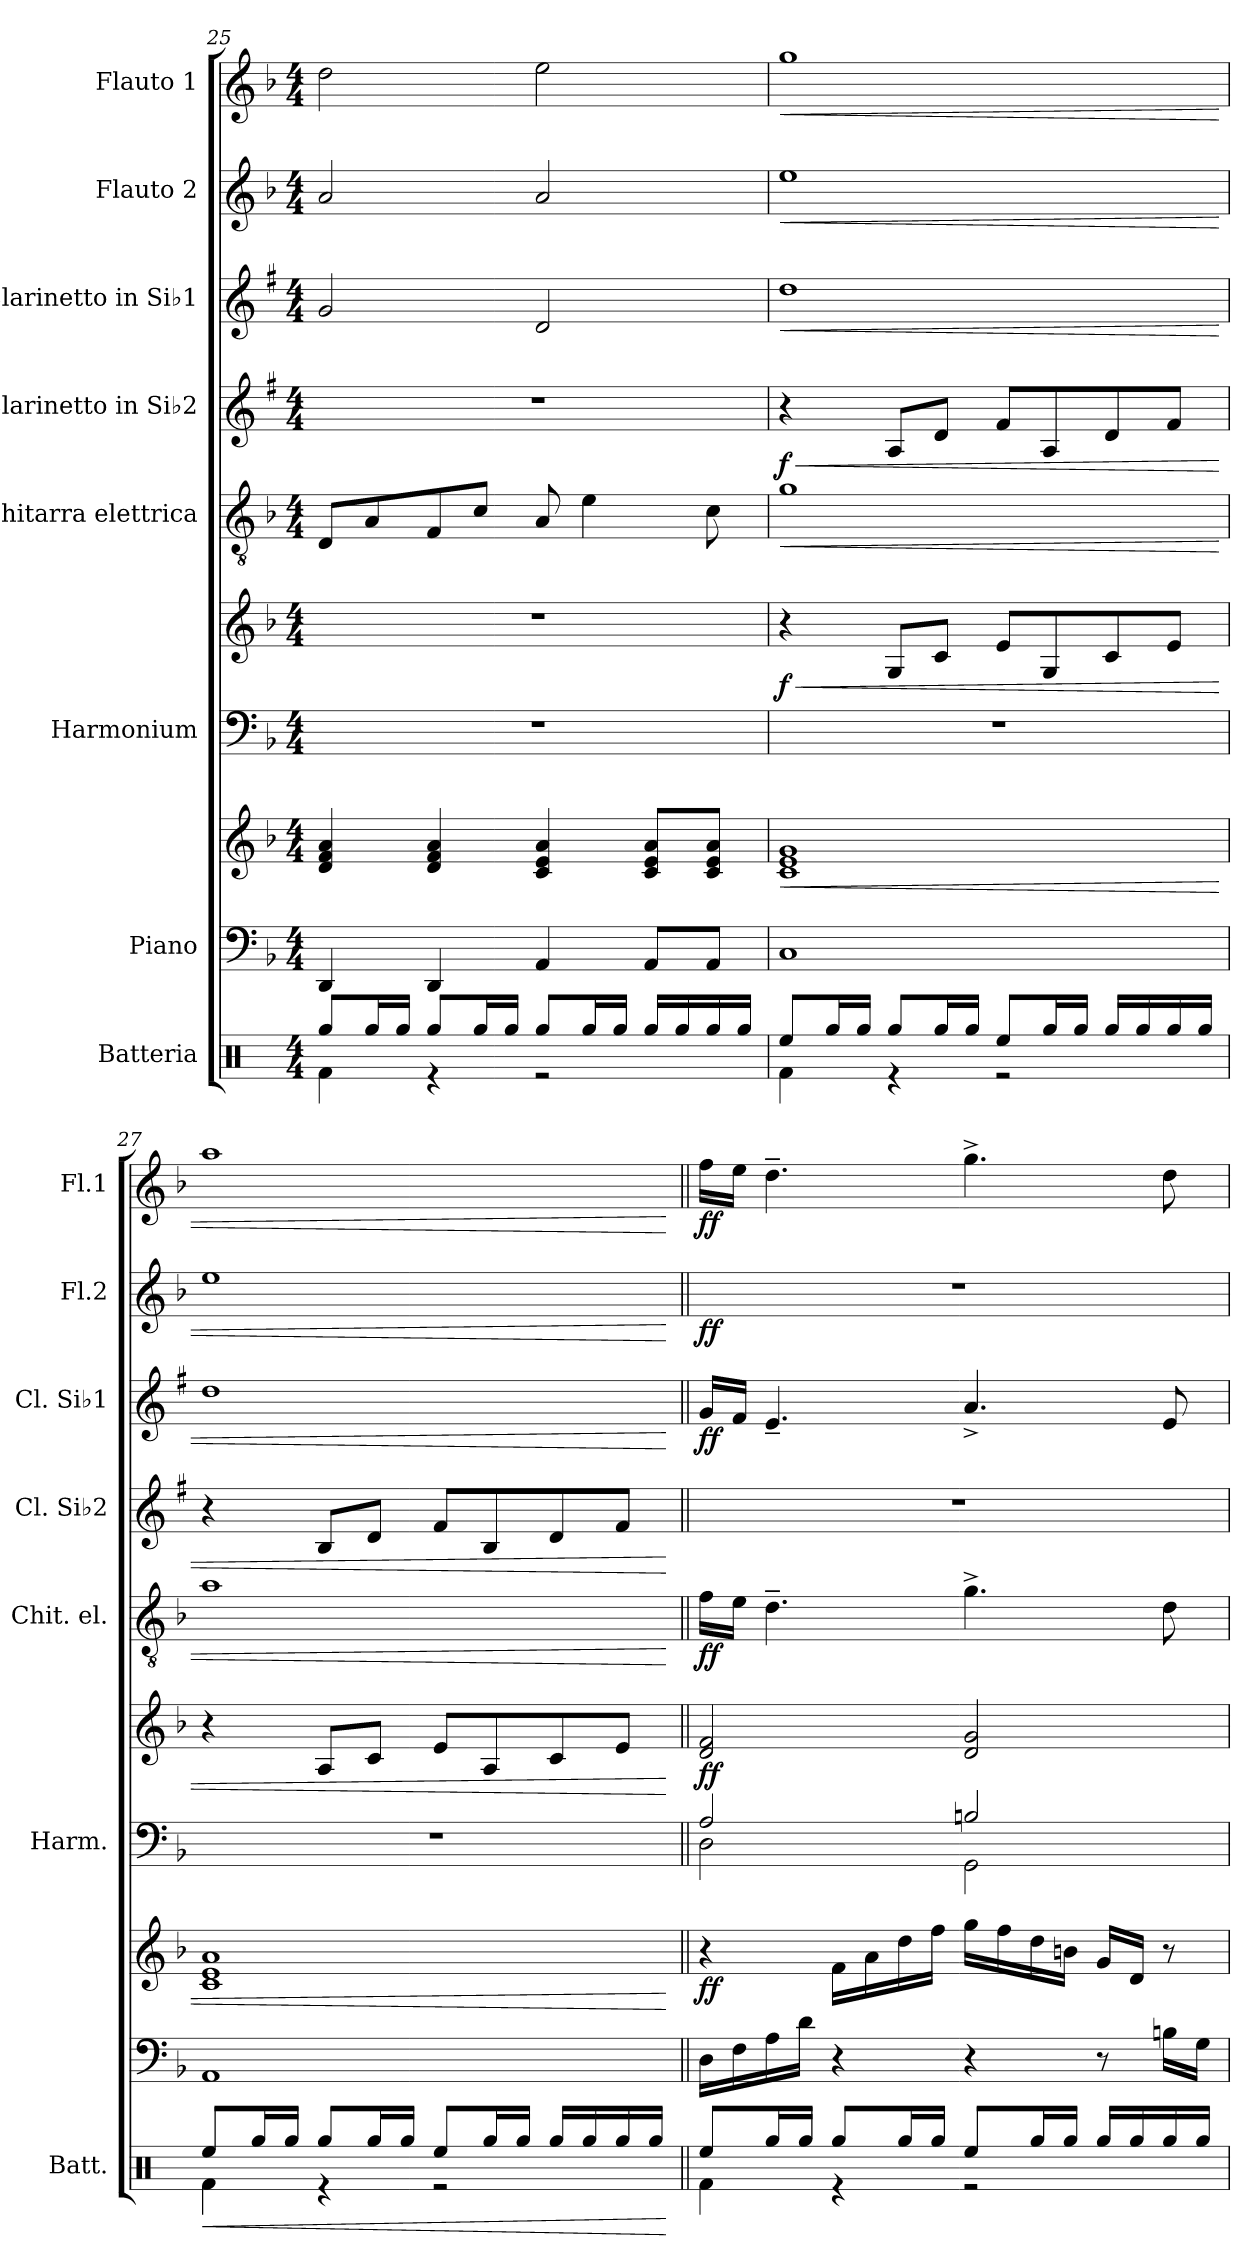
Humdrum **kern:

**kern	**dynam	**kern	**kern	**dynam	**kern	**kern	**dynam	**kern	**dynam	**kern	**dynam	**kern	**dynam	**kern	**dynam	**kern	**dynam
*part8	*part8	*part7	*part7	*part7	*part6	*part6	*part6	*part5	*part5	*part4	*part4	*part3	*part3	*part2	*part2	*part1	*part1
*staff10	*staff10	*staff9	*staff8	*staff8/9	*staff7	*staff6	*staff6/7	*staff5	*staff5	*staff4	*staff4	*staff3	*staff3	*staff2	*staff2	*staff1	*staff1
*I"Batteria	*	*I"Piano	*	*	*I"Harmonium	*	*	*I"Chitarra elettrica	*	*I"Clarinetto in Si♭2	*	*I"Clarinetto in Si♭1	*	*I"Flauto 2	*	*I"Flauto 1	*
*I'Batt.	*	*	*	*	*I'Harm.	*	*	*I'Chit. el.	*	*I'Cl. Si♭2	*	*I'Cl. Si♭1	*	*I'Fl.2	*	*I'Fl.1	*
*clefX	*	*clefF4	*clefG2	*	*clefF4	*clefG2	*	*clefGv2	*	*clefG2	*	*clefG2	*	*clefG2	*	*clefG2	*
*	*	*	*	*	*	*	*	*	*	*ITrd1c2	*	*ITrd1c2	*	*	*	*	*
*k[]	*	*k[b-]	*k[b-]	*	*k[b-]	*k[b-]	*	*k[b-]	*	*k[b-]	*	*k[b-]	*	*k[b-]	*	*k[b-]	*
*M4/4	*	*M4/4	*M4/4	*	*M4/4	*M4/4	*	*M4/4	*	*M4/4	*	*M4/4	*	*M4/4	*	*M4/4	*
=25	=25	=25	=25	=25	=25	=25	=25	=25	=25	=25	=25	=25	=25	=25	=25	=25	=25
*^	*	*	*	*	*	*	*	*	*	*	*	*	*	*	*	*	*
8Rgg/L	4Rf\	.	4DD/	4d/ 4f/ 4a/	.	1r	1r	.	8D/L	.	1r	.	2f/	.	2a/	.	2dd\	.
16Rgg/L	.	.	.	.	.	.	.	.	8A/	.	.	.	.	.	.	.	.	.
16Rgg/JJ	.	.	.	.	.	.	.	.	.	.	.	.	.	.	.	.	.	.
8Rgg/L	4r	.	4DD/	4d/ 4f/ 4a/	.	.	.	.	8F/	.	.	.	.	.	.	.	.	.
16Rgg/L	.	.	.	.	.	.	.	.	8c/J	.	.	.	.	.	.	.	.	.
16Rgg/JJ	.	.	.	.	.	.	.	.	.	.	.	.	.	.	.	.	.	.
8Rgg/L	2r	.	4AA/	4c/ 4e/ 4a/	.	.	.	.	8A/	.	.	.	2c/	.	2a/	.	2ee\	.
16Rgg/L	.	.	.	.	.	.	.	.	4e\	.	.	.	.	.	.	.	.	.
16Rgg/JJ	.	.	.	.	.	.	.	.	.	.	.	.	.	.	.	.	.	.
16Rgg/LL	.	.	8AA/L	8c/ 8e/ 8a/L	.	.	.	.	.	.	.	.	.	.	.	.	.	.
16Rgg/	.	.	.	.	.	.	.	.	.	.	.	.	.	.	.	.	.	.
16Rgg/	.	.	8AA/J	8c/ 8e/ 8a/J	.	.	.	.	8c\	.	.	.	.	.	.	.	.	.
16Rgg/JJ	.	.	.	.	.	.	.	.	.	.	.	.	.	.	.	.	.	.
=26	=26	=26	=26	=26	=26	=26	=26	=26	=26	=26	=26	=26	=26	=26	=26	=26	=26	=26
!	!	!	!	!	!LO:HP:b	!	!	!LO:HP:b	!	!LO:HP:b	!	!LO:HP:b	!	!LO:HP:b	!	!LO:HP:b	!	!LO:HP:b
!	!	!	!	!	!	!	!	!LO:DY:n=1:b	!	!	!	!LO:DY:n=1:b	!	!	!	!	!	!
8Ree/L	4Rf\	.	1C	1c 1e 1g	<	1r	4r	< f	1g	<	4r	< f	1cc	<	1ee	<	1gg	<
16Rgg/L	.	.	.	.	.	.	.	.	.	.	.	.	.	.	.	.	.	.
16Rgg/JJ	.	.	.	.	.	.	.	.	.	.	.	.	.	.	.	.	.	.
8Rgg/L	4r	.	.	.	.	.	8G/L	.	.	.	8G/L	.	.	.	.	.	.	.
16Rgg/L	.	.	.	.	.	.	8c/J	.	.	.	8c/J	.	.	.	.	.	.	.
16Rgg/JJ	.	.	.	.	.	.	.	.	.	.	.	.	.	.	.	.	.	.
8Ree/L	2r	.	.	.	.	.	8e/L	.	.	.	8e/L	.	.	.	.	.	.	.
16Rgg/L	.	.	.	.	.	.	8G/	.	.	.	8G/	.	.	.	.	.	.	.
16Rgg/JJ	.	.	.	.	.	.	.	.	.	.	.	.	.	.	.	.	.	.
16Rgg/LL	.	.	.	.	.	.	8c/	.	.	.	8c/	.	.	.	.	.	.	.
16Rgg/	.	.	.	.	.	.	.	.	.	.	.	.	.	.	.	.	.	.
16Rgg/	.	.	.	.	.	.	8e/J	.	.	.	8e/J	.	.	.	.	.	.	.
16Rgg/JJ	.	.	.	.	.	.	.	.	.	.	.	.	.	.	.	.	.	.
!!LO:PB:g=z
=27	=27	=27	=27	=27	=27	=27	=27	=27	=27	=27	=27	=27	=27	=27	=27	=27	=27	=27
!	!	!LO:HP:b	!	!	!	!	!	!	!	!	!	!	!	!	!	!	!	!
8Ree/L	4Rf\	<	1AA	1c 1e 1a	.	1r	4r	.	1a	.	4r	.	1cc	.	1ee	.	1aa	.
16Rgg/L	.	.	.	.	.	.	.	.	.	.	.	.	.	.	.	.	.	.
16Rgg/JJ	.	.	.	.	.	.	.	.	.	.	.	.	.	.	.	.	.	.
8Rgg/L	4r	.	.	.	.	.	8A/L	.	.	.	8A/L	.	.	.	.	.	.	.
16Rgg/L	.	.	.	.	.	.	8c/J	.	.	.	8c/J	.	.	.	.	.	.	.
16Rgg/JJ	.	.	.	.	.	.	.	.	.	.	.	.	.	.	.	.	.	.
8Ree/L	2r	.	.	.	.	.	8e/L	.	.	.	8e/L	.	.	.	.	.	.	.
16Rgg/L	.	.	.	.	.	.	8A/	.	.	.	8A/	.	.	.	.	.	.	.
16Rgg/JJ	.	.	.	.	.	.	.	.	.	.	.	.	.	.	.	.	.	.
16Rgg/LL	.	.	.	.	.	.	8c/	.	.	.	8c/	.	.	.	.	.	.	.
16Rgg/	.	.	.	.	.	.	.	.	.	.	.	.	.	.	.	.	.	.
16Rgg/	.	.	.	.	.	.	8e/J	.	.	.	8e/J	.	.	.	.	.	.	.
16Rgg/JJ	.	.	.	.	.	.	.	.	.	.	.	.	.	.	.	.	.	.
*v	*v	*	*	*	*	*	*	*	*	*	*	*	*	*	*	*	*	*
.	[	.	.	[	.	.	[	.	[	.	[	.	[	.	[	.	[
=28||	=28||	=28||	=28||	=28||	=28||	=28||	=28||	=28||	=28||	=28||	=28||	=28||	=28||	=28||	=28||	=28||	=28||
*^	*	*	*	*	*^	*	*	*	*	*	*	*	*	*	*	*	*
!	!	!	!	!	!LO:DY:b	!	!	!	!LO:DY:b	!	!LO:DY:b	!	!	!	!LO:DY:b	!	!LO:DY:b	!	!LO:DY:b
8Ree/L	4Rf\	.	16D\LL	4r	ff	2A/	2D\	2d/ 2f/	ff	16f\LL	ff	1r	.	16f/LL	ff	1r	ff	16ff\LL	ff
.	.	.	16F\	.	.	.	.	.	.	16e\JJ	.	.	.	16e/JJ	.	.	.	16ee\JJ	.
16Rgg/L	.	.	16A\	.	.	.	.	.	.	4.d~\	.	.	.	4.d~/	.	.	.	4.dd~\	.
16Rgg/JJ	.	.	16d\JJ	.	.	.	.	.	.	.	.	.	.	.	.	.	.	.	.
8Rgg/L	4r	.	4r	16f\LL	.	.	.	.	.	.	.	.	.	.	.	.	.	.	.
.	.	.	.	16a\	.	.	.	.	.	.	.	.	.	.	.	.	.	.	.
16Rgg/L	.	.	.	16dd\	.	.	.	.	.	.	.	.	.	.	.	.	.	.	.
16Rgg/JJ	.	.	.	16ff\JJ	.	.	.	.	.	.	.	.	.	.	.	.	.	.	.
8Ree/L	2r	.	4r	16gg\LL	.	2Bn/	2GG\	2d/ 2g/	.	4.g^\	.	.	.	4.g^/	.	.	.	4.gg^\	.
.	.	.	.	16ff\	.	.	.	.	.	.	.	.	.	.	.	.	.	.	.
16Rgg/L	.	.	.	16dd\	.	.	.	.	.	.	.	.	.	.	.	.	.	.	.
16Rgg/JJ	.	.	.	16bn\JJ	.	.	.	.	.	.	.	.	.	.	.	.	.	.	.
16Rgg/LL	.	.	8r	16g/LL	.	.	.	.	.	.	.	.	.	.	.	.	.	.	.
16Rgg/	.	.	.	16d/JJ	.	.	.	.	.	.	.	.	.	.	.	.	.	.	.
16Rgg/	.	.	16Bn\LL	8r	.	.	.	.	.	8d\	.	.	.	8d/	.	.	.	8dd\	.
16Rgg/JJ	.	.	16G\JJ	.	.	.	.	.	.	.	.	.	.	.	.	.	.	.	.
*v	*v	*	*	*	*	*v	*v	*	*	*	*	*	*	*	*	*	*	*	*
=	=	=	=	=	=	=	=	=	=	=	=	=	=	=	=	=	=
*-	*-	*-	*-	*-	*-	*-	*-	*-	*-	*-	*-	*-	*-	*-	*-	*-	*-
